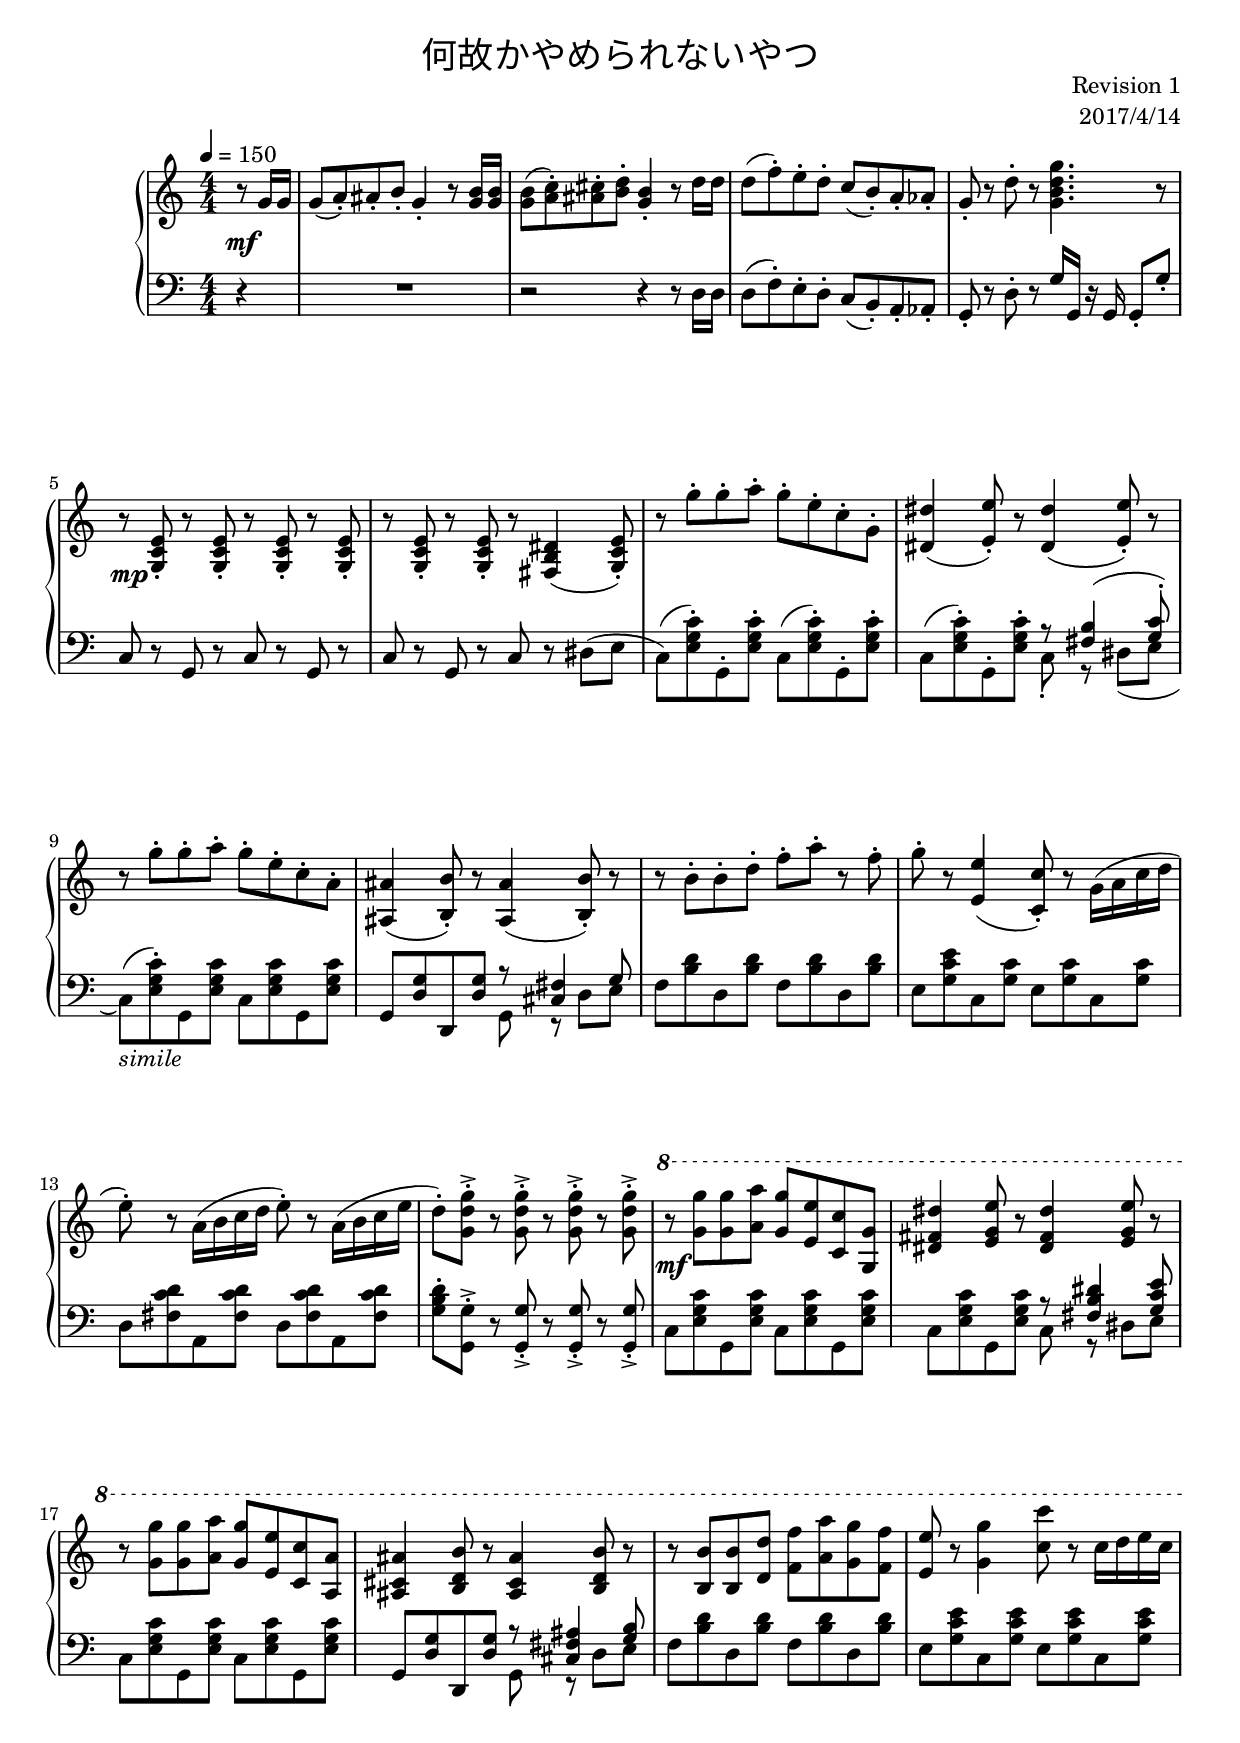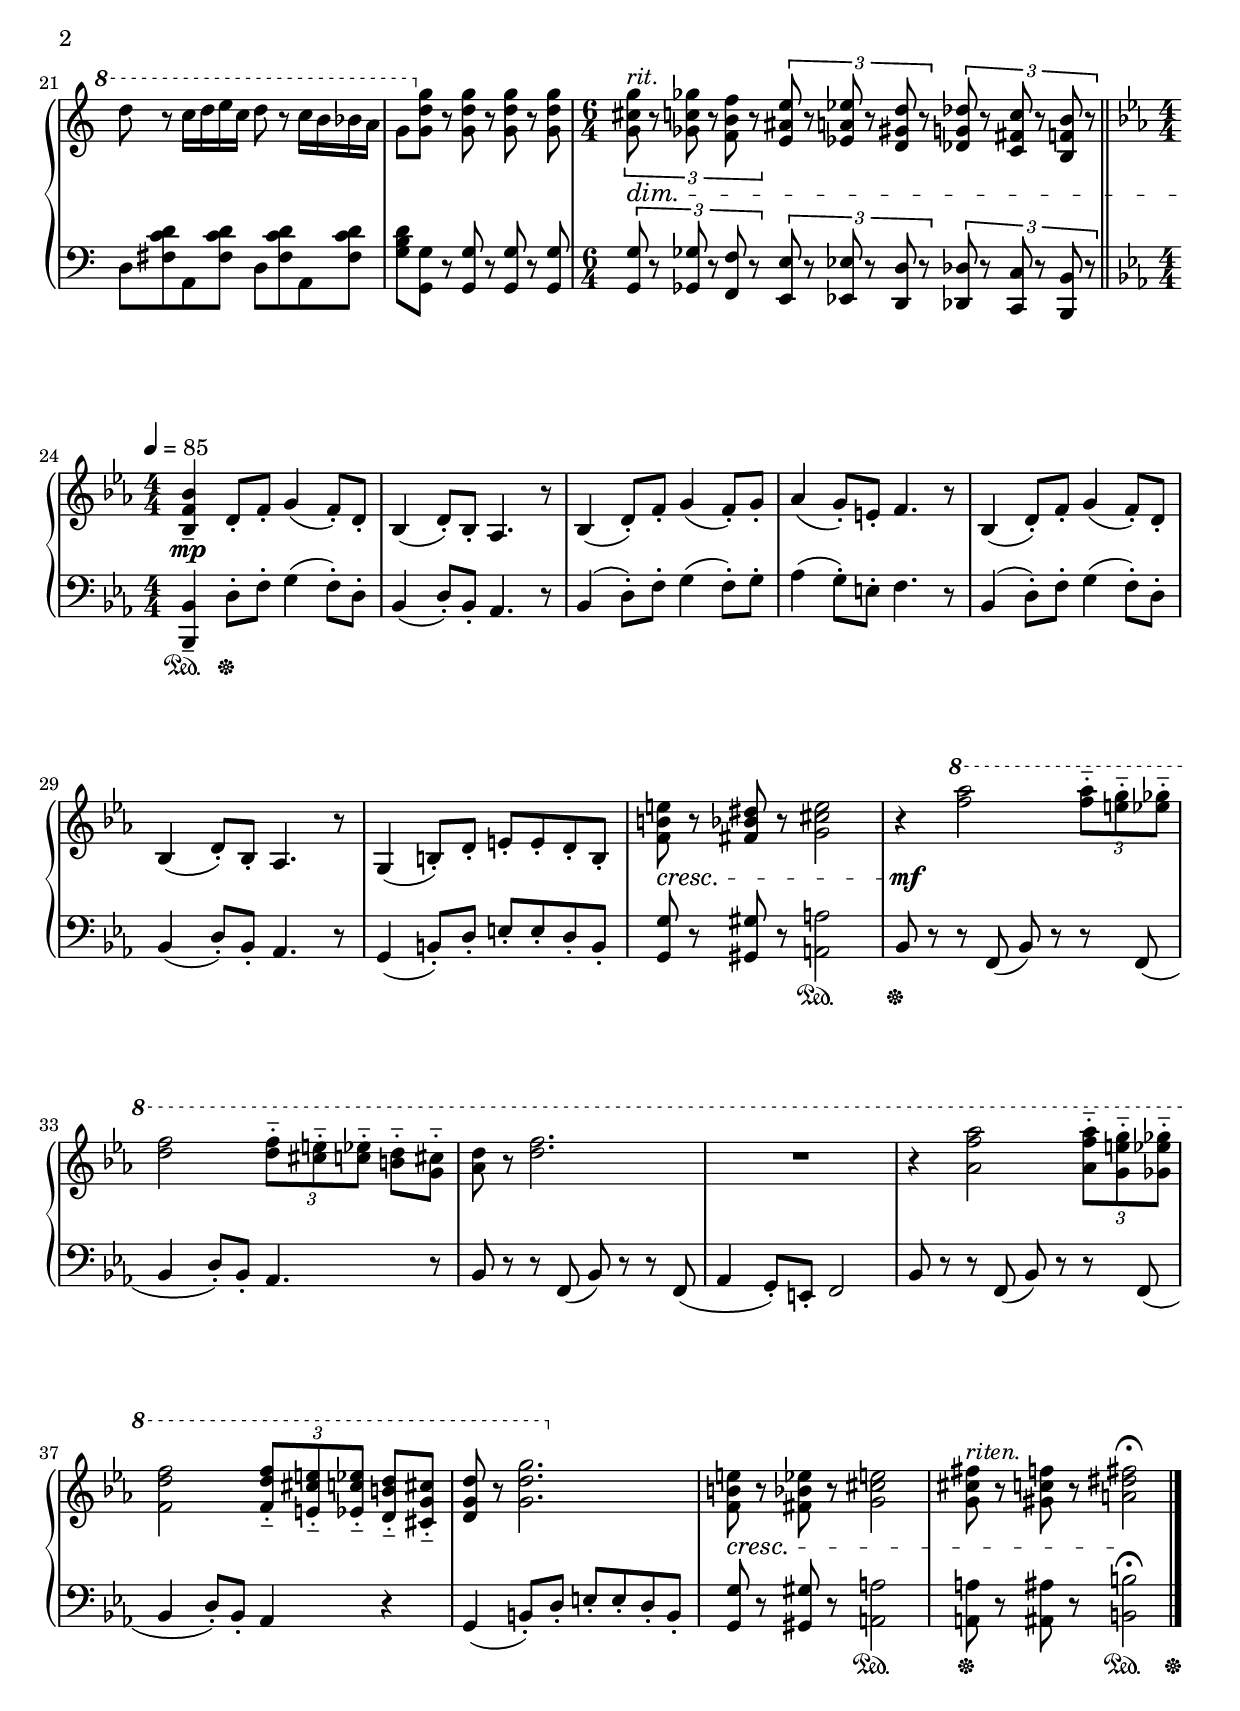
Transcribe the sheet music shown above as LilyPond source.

\version "2.19.57"

\include "stylesheet.ily"

cleft = \change Staff = "left"
cright = \change Staff = "right"

\header {
  title = "何故かやめられないやつ"
  revision = "Revision 1"
  date = "2017/4/14"
}

\paper {
  systems-per-page = 5
  system-count = 10
}

global = {
  \key c \major
  \time 4/4
  \tempo 4 = 150
  %85
  s4
  s1*4
  s1*18
  \time 6/4
  s4*6
  \bar "||"
  \time 4/4
  \tempo 4 = 85
  s1*17
  \bar "|."
}

right = << \global \relative c'' {
  \partial 4 { r8 g16 g }
  g8( a-.) ais-. b-. g4-. r8 <g b>16 q |
  q8( <a c>-.) <ais cis>-. <b d>-. <g b>4-. r8 d'16 d |
  d8( f-.) e-. d-. c( b-.) a-. aes-. |
  g8-. r d'-. r <g, b d g>4. r8 |

  r8 <g, c e>-. r q-. r q-. r q-. |
  r8 q-. r q-. r <fis b dis>4( <g c e>8-.) |

  r8 g''-. g-. a-. g-. e-. c-. g-. |
  <dis dis'>4( <e e'>8-.) r <dis dis'>4( <e e'>8-.) r |
  r8 g'-. g-. a-. g-. e-. c-. a-. |
  <ais, ais'>4( <b b'>8-.) r <ais ais'>4( <b b'>8-.) r |
  r8 b'-. b-. d-. f-. a-. r f-. |
  g-. r <e, e'>4( <c c'>8-.) r g'16( a c d |
  e8-.) r a,16( b c d e8-.) r a,16( b c e |
  d8-.) <g, d' g>-.-> r q-.-> r q-.-> r q-.-> |

  \ottava 1
  r8 <g' g'> q <a a'> <g g'> <e e'> <c c'> <g g'> |
  <dis' fis dis'>4 <e g e'>8 r <dis fis dis'>4 <e g e'>8 r |
  r8 <g g'> q <a a'> <g g'> <e e'> <c c'> <a a'> |
  <ais cis ais'>4 <b d b'>8 r <ais cis ais'>4 <b d b'>8 r |
  r <b b'> q <d d'> <f f'> <a a'> <g g'> <f f'> |
  <e e'> r <g g'>4 <c c'>8 r c16 d e c |
  d8 r c16 d e c d8 r c16 b bes a |
  g8 \ottava 0 <g, d' g> r q r q r q |
  \tuplet 3/2 { <g cis g'>8^\markup \italic "rit." r <ges c ges'> r <f b f'> r }
  \tuplet 3/2 { <e ais e'> r <ees a ees'> r <d gis d'> r }
  \tuplet 3/2 { <des g des'> r <c fis c'> r <b f' b> r }

  \key ees \major
  <bes f' bes>4-- d8-. f-. g4( f8-.) d-. | bes4( d8-.) bes-. aes4. r8 |
  bes4( d8-.) f-. g4( f8-.) g-. | aes4( g8-.) e-. f4. r8 |
  bes,4( d8-.) f-. g4( f8-.) d-. | bes4( d8-.) bes-. aes4. r8 |
  g4( b8-.) d-. e-. e-. d-. b-. | <f' b e> r <fis bes dis> r <g cis e>2 |

  r4 \ottava 1 <f'' aes>2 \tuplet 3/2 { <f aes>8-_ <e g>-_ <ees ges>-_ } |
  <d f>2 \tuplet 3/2 { <d f>8-_ <cis e>-_ <c ees>-_ } <b d>8-_ <g cis>-_ |
  <aes d> r <d f>2. | R1 |
  r4 <aes f' aes>2 \tuplet 3/2 { q8-_ <g e' g>-_ <ges ees' ges>-_ } |
  <f d' f>2 \tuplet 3/2 { q8-_ <e cis' e>-_ <ees c' ees>-_ } <d b' d>8-_ <cis g' cis>-_ |
  <d g d'>8 r <g d' g>2. | \ottava 0
  <f, b e>8 r <fis bes ees> r <g cis e>2 |
  <g cis fis>8^\markup \italic "riten." r <gis c f> r <a dis fis>2\fermata |
} >>

left = << \global \relative c {
  \partial 4 { r4 }
  R1 |
  r2 r4 r8 d16 d |
  d8( f-.) e-. d-. c( b-.) a-. aes-. |
  g8-. r d'-. r g16 g, r g g8-. g'-. |

  c,8 r g r c r g r | c r g r c r dis( e |

  c8)( <e g c>-.) g,-. q-. c( q-.) g-. q-. |
  c( q-.) g-. q-. << { \voiceTwo c8-. r dis( e } \new Voice { \voiceOne r <fis b>4( <g c>8-.) } >> \oneVoice
  c,8)(_\markup \italic "simile" <e g c>-.) g, q c q g q |
  g <d' g> d, q << { r <cis' fis>4 g'8 } \\ { g, r d' e } >>
  f8 <b d> d, q f q d q |
  e <g c e> c, <g' c> e <g c> c, q |
  d <fis c' d> a, q d q a q |
  <g' b d>-. <g, g'>-.-> r q-.-> r q-.-> r q-.-> |

  c8 <e g c> g, q c q g q |
  c q g q << { r <fis' b dis>4 <g c e>8 } \\ { c,8 r dis e } >>
  c8 <e g c> g, q c q g q |
  g <d' g> d, q << { r <cis' fis ais>4 <g' b>8 } \\ { g, r d' e } >>
  f8 <b d> d, q f q d q |
  e <g c e> c, q e q c q |
  d <fis c' d> a, q d q a q |
  <g' b d> <g, g'> r q r q r q |
  \tuplet 3/2 { <g g'>8 r <ges ges'> r <f f'> r }
  \tuplet 3/2 { <e e'> r <ees ees'> r <d d'> r }
  \tuplet 3/2 { <des des'> r <c c'> r <b b'> r }

  \key ees \major
  <bes bes'>4-- d'8-. f-. g4( f8-.) d-. | bes4( d8-.) bes-. aes4. r8 |
  bes4( d8-.) f-. g4( f8-.) g-. | aes4( g8-.) e-. f4. r8 |
  bes,4( d8-.) f-. g4( f8-.) d-. | bes4( d8-.) bes-. aes4. r8 |
  g4( b8-.) d-. e-. e-. d-. b-. | <g g'> r <gis gis'> r <a a'>2 |
  bes8 r r f( bes) r r f( | bes4 d8-.) bes-. aes4. r8 |
  bes8 r r f( bes) r r f( | aes4 g8-.) e-. f2 |
  bes8 r r f( bes) r r f( | bes4 d8-.) bes-. aes4 r |
  g4( b8-.) d-. e-. e-. d-. b-. | <g g'> r <gis gis'> r <a a'>2 |
  <a a'>8 r <ais ais'> r <b b'>2\fermata |

} >>

dynamics = {
  s4\mf
  s1*4
  s1*2\mp
  s1*8
  s1*8\mf
  s4*6\dim
  s1*7\mp s1\cresc
  s1*7\mf s1\cresc s2 s2\!
}

pedal = {
  s4
  s1*4
  s1*18
  s4*6
  s4\sustainOn s4\sustainOff s2 s1*6 s2 s2\sustainOn
  s1\sustainOff s1*6 s2 s\sustainOn s\sustainOff s4..\sustainOn s16\sustainOff
}

\score {
  <<
    \new PianoStaff \with {
      connectArpeggios = ##t
    } <<
      \new Staff = "right" \with {
        midiInstrument = "acoustic grand"
      } \right
      \new Dynamics = "dynamics" \dynamics
      \new Staff = "left" \with {
        midiInstrument = "acoustic grand"
      } { \clef bass \left }
      \new Dynamics = "pedal" \pedal
    >>
  >>
  \layout {}
  \midi {}
}